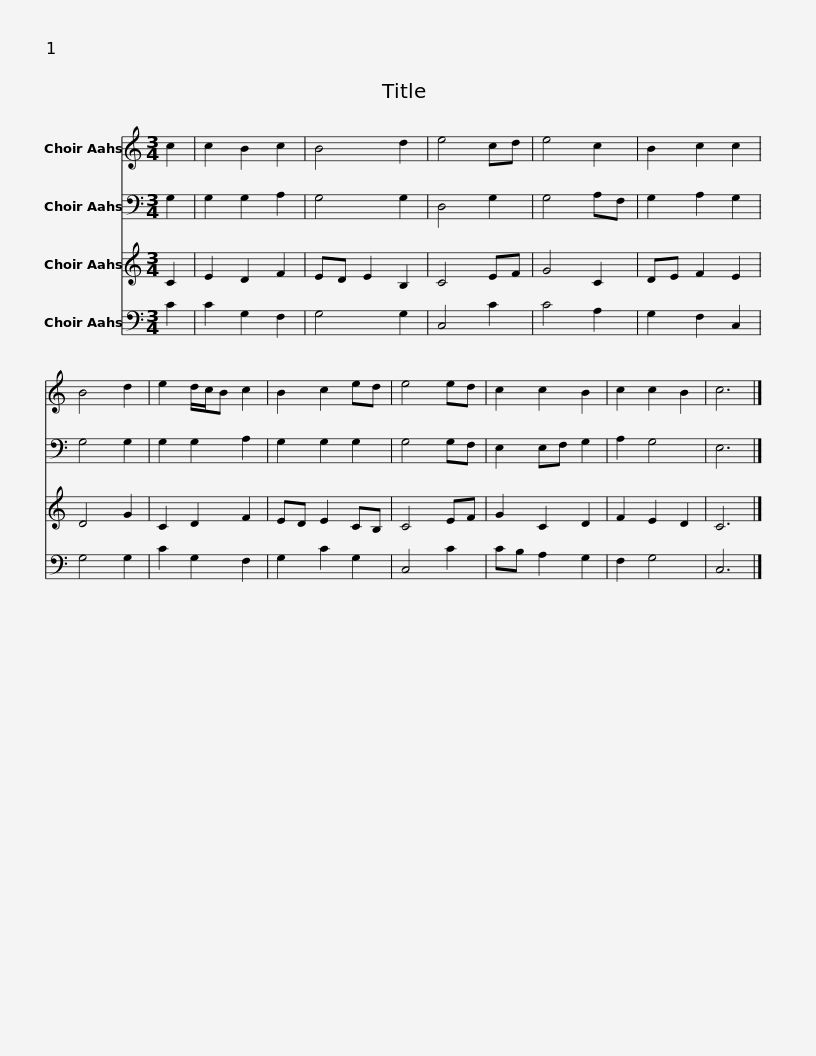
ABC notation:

X:1
%%score 1 2 3 4
L:1/8
M:3/4
I:linebreak $
K:C
V:1 treble
V:2 bass
V:3 treble
V:4 bass
V:1
 c2 | c2 B2 c2 | B4 d2 | e4 cd | e4 c2 | %5
 B2 c2 c2 | B4 d2 | e2 d/c/B c2 | B2 c2 ed | e4 ed |$ %10
 c2 c2 B2 | c2 c2 B2 | c6 |] %13
V:2
 G,2 | G,2 G,2 A,2 | G,4 G,2 | D,4 G,2 | G,4 A,F, | %5
 G,2 A,2 G,2 | G,4 G,2 | G,2 G,2 A,2 | G,2 G,2 G,2 | G,4 G,F, |$ %10
 E,2 E,F, G,2 | A,2 G,4 | E,6 |] %13
V:3
 C2 | E2 D2 F2 | ED E2 B,2 | C4 EF | G4 C2 | %5
 DE F2 E2 | D4 G2 | C2 D2 F2 | ED E2 CB, | C4 EF |$ %10
 G2 C2 D2 | F2 E2 D2 | C6 |] %13
V:4
 C2 | C2 G,2 F,2 | G,4 G,2 | C,4 C2 | C4 A,2 | %5
 G,2 F,2 C,2 | G,4 G,2 | C2 G,2 F,2 | G,2 C2 G,2 | C,4 C2 |$ %10
 CB, A,2 G,2 | F,2 G,4 | C,6 |] %13
